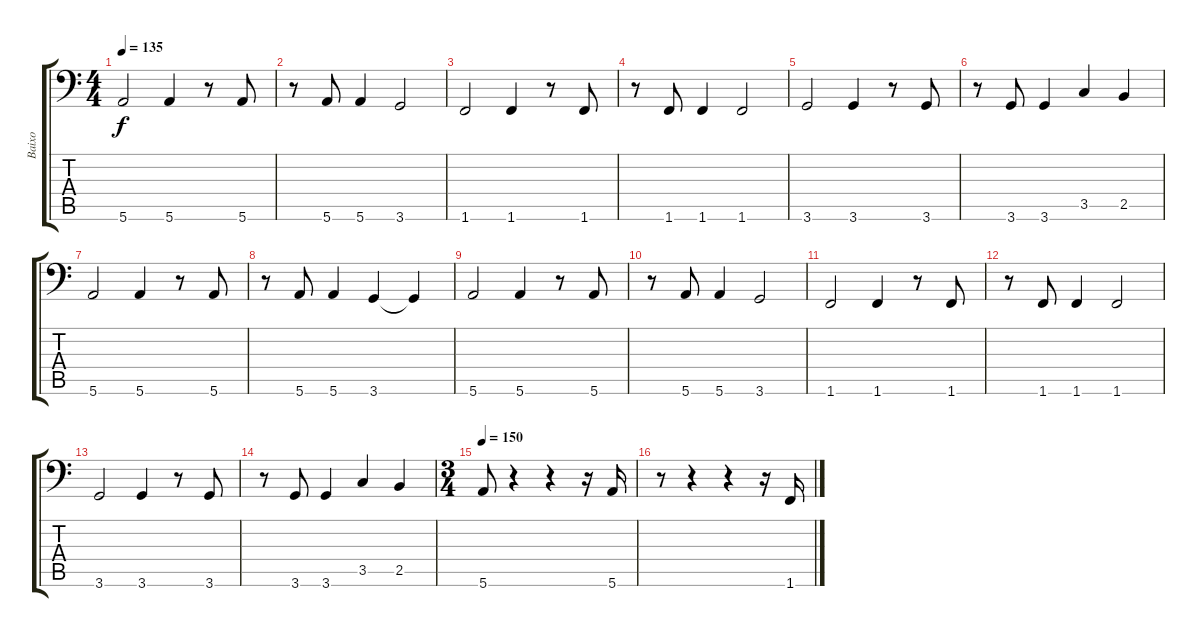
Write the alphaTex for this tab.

\track ("Baixo" "Baixo") {instrument electricbassfinger}
\staff {score tabs}
\tuning (E3 B2 G2 D2 A1 E1) {hide}
\ts (4 4)
\tempo 135
\clef f4
\ks c
5.6.2{dy f} 5.6.4 r.8 5.6.8 |
r.8 5.6.8 5.6.4 3.6.2 |
1.6.2 1.6.4 r.8 1.6.8 |
r.8 1.6.8 1.6.4 1.6.2 |
3.6.2 3.6.4 r.8 3.6.8 |
r.8 3.6.8 3.6.4 3.5.4 2.5.4 |
5.6.2 5.6.4 r.8 5.6.8 |
r.8 5.6.8 5.6.4 3.6.4 3.6{t}.4 |
5.6.2 5.6.4 r.8 5.6.8 |
r.8 5.6.8 5.6.4 3.6.2 |
1.6.2 1.6.4 r.8 1.6.8 |
r.8 1.6.8 1.6.4 1.6.2 |
3.6.2 3.6.4 r.8 3.6.8 |
r.8 3.6.8 3.6.4 3.5.4 2.5.4 |
\ts (3 4)
\tempo 150
5.6.8 r.4 r.4 r.16 5.6.16 |
r.8 r.4 r.4 r.16 1.6.16
